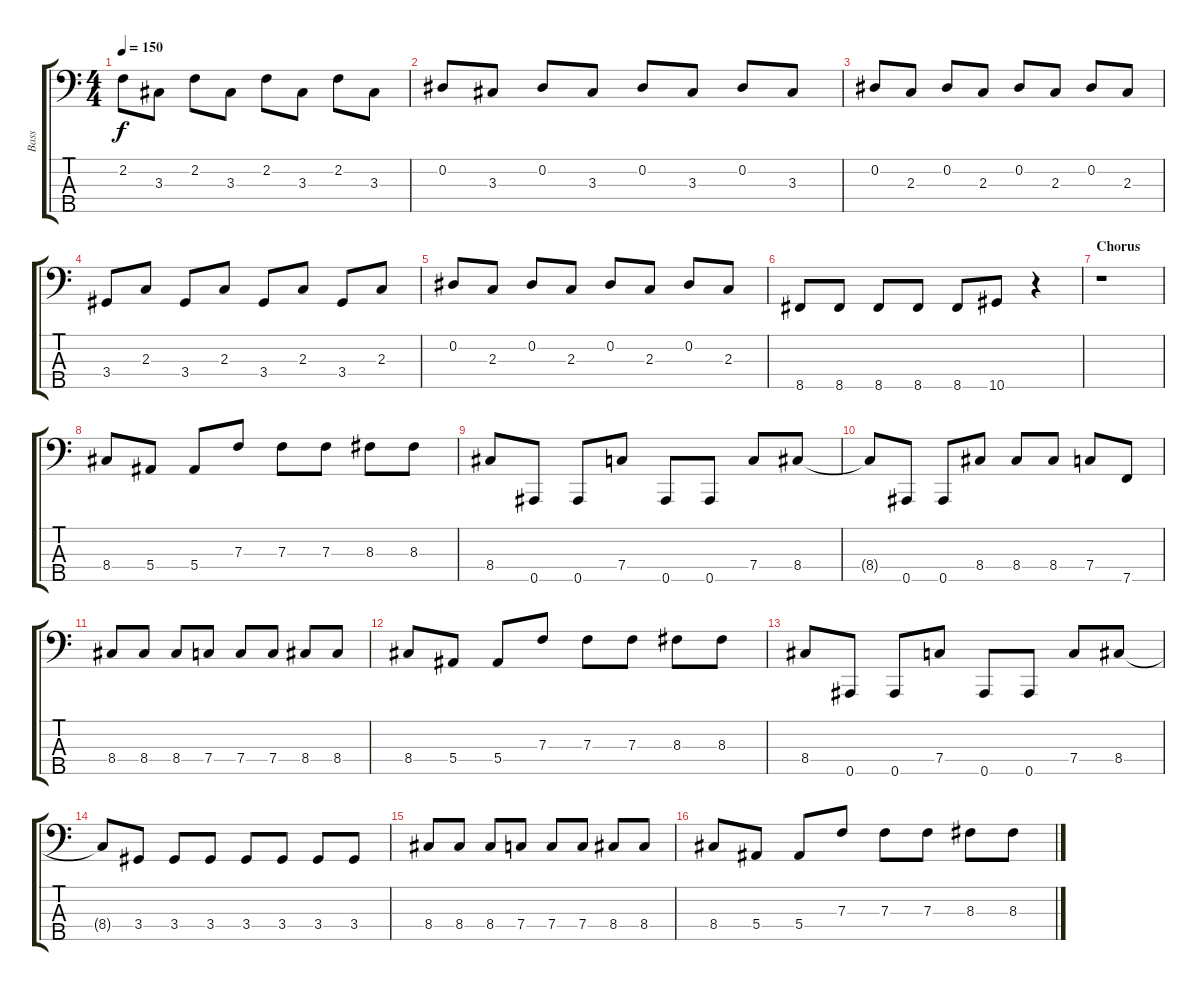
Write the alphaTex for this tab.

\track ("Bass" "Bass") {instrument electricbassfinger}
\staff {score tabs}
\tuning (Ab2 Eb2 Bb1 F1 Bb0) {hide}
\ts (4 4)
\tempo 150
\clef f4
\ks c
2.2.8{dy f} 3.3.8 2.2.8 3.3.8 2.2.8 3.3.8 2.2.8 3.3.8 |
0.2.8 3.3.8 0.2.8 3.3.8 0.2.8 3.3.8 0.2.8 3.3.8 |
0.2.8 2.3.8 0.2.8 2.3.8 0.2.8 2.3.8 0.2.8 2.3.8 |
3.4.8 2.3.8 3.4.8 2.3.8 3.4.8 2.3.8 3.4.8 2.3.8 |
0.2.8 2.3.8 0.2.8 2.3.8 0.2.8 2.3.8 0.2.8 2.3.8 |
8.5.8 8.5.8 8.5.8 8.5.8 8.5.8 10.5.8 r.4 |
\section ("" "Chorus")
r.1 |
8.4.8 5.4.8 5.4.8 7.3.8 7.3.8 7.3.8 8.3.8 8.3.8 |
8.4.8 0.5.8 0.5.8 7.4.8 0.5.8 0.5.8 7.4.8 8.4.8 |
8.4{t}.8 0.5.8 0.5.8 8.4.8 8.4.8 8.4.8 7.4.8 7.5.8 |
8.4.8 8.4.8 8.4.8 7.4.8 7.4.8 7.4.8 8.4.8 8.4.8 |
8.4.8 5.4.8 5.4.8 7.3.8 7.3.8 7.3.8 8.3.8 8.3.8 |
8.4.8 0.5.8 0.5.8 7.4.8 0.5.8 0.5.8 7.4.8 8.4.8 |
8.4{t}.8 3.4.8 3.4.8 3.4.8 3.4.8 3.4.8 3.4.8 3.4.8 |
8.4.8 8.4.8 8.4.8 7.4.8 7.4.8 7.4.8 8.4.8 8.4.8 |
8.4.8 5.4.8 5.4.8 7.3.8 7.3.8 7.3.8 8.3.8 8.3.8
